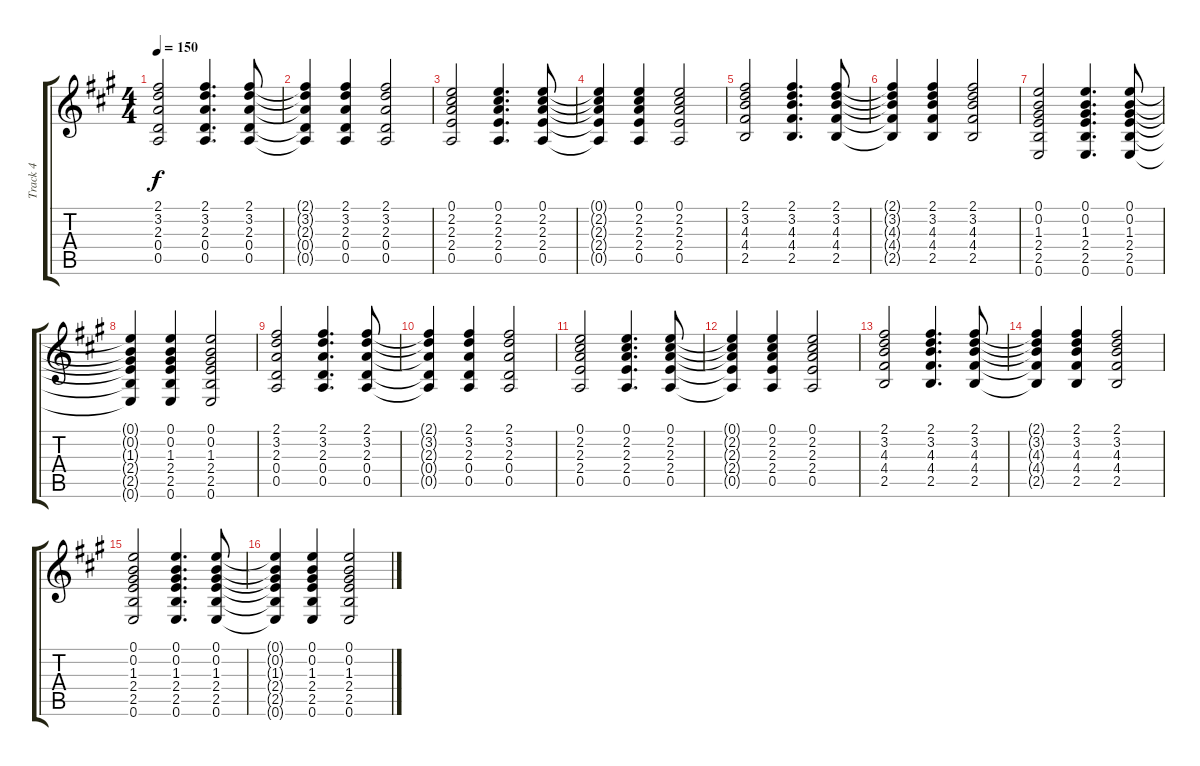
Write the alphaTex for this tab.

\track ("Track 4" "Track 4") {instrument acousticguitarsteel}
\staff {score tabs}
\tuning (E4 B3 G3 D3 A2 E2) {hide}
\ts (4 4)
\tempo 150
\clef g2
\ks a
(2.1 3.2 2.3 0.4 0.5).2{dy f} (2.1 3.2 2.3 0.4 0.5).4{d} (2.1 3.2 2.3 0.4 0.5).8 |
(2.1{t} 3.2{t} 2.3{t} 0.4{t} 0.5{t}).4 (2.1 3.2 2.3 0.4 0.5).4 (2.1 3.2 2.3 0.4 0.5).2 |
(0.1 2.2 2.3 2.4 0.5).2 (0.1 2.2 2.3 2.4 0.5).4{d} (0.1 2.2 2.3 2.4 0.5).8 |
(0.1{t} 2.2{t} 2.3{t} 2.4{t} 0.5{t}).4 (0.1 2.2 2.3 2.4 0.5).4 (0.1 2.2 2.3 2.4 0.5).2 |
(2.1 3.2 4.3 4.4 2.5).2 (2.1 3.2 4.3 4.4 2.5).4{d} (2.1 3.2 4.3 4.4 2.5).8 |
(2.1{t} 3.2{t} 4.3{t} 4.4{t} 2.5{t}).4 (2.1 3.2 4.3 4.4 2.5).4 (2.1 3.2 4.3 4.4 2.5).2 |
(0.1 0.2 1.3 2.4 2.5 0.6).2 (0.1 0.2 1.3 2.4 2.5 0.6).4{d} (0.1 0.2 1.3 2.4 2.5 0.6).8 |
(0.1{t} 0.2{t} 1.3{t} 2.4{t} 2.5{t} 0.6{t}).4 (0.1 0.2 1.3 2.4 2.5 0.6).4 (0.1 0.2 1.3 2.4 2.5 0.6).2 |
(2.1 3.2 2.3 0.4 0.5).2 (2.1 3.2 2.3 0.4 0.5).4{d} (2.1 3.2 2.3 0.4 0.5).8 |
(2.1{t} 3.2{t} 2.3{t} 0.4{t} 0.5{t}).4 (2.1 3.2 2.3 0.4 0.5).4 (2.1 3.2 2.3 0.4 0.5).2 |
(0.1 2.2 2.3 2.4 0.5).2 (0.1 2.2 2.3 2.4 0.5).4{d} (0.1 2.2 2.3 2.4 0.5).8 |
(0.1{t} 2.2{t} 2.3{t} 2.4{t} 0.5{t}).4 (0.1 2.2 2.3 2.4 0.5).4 (0.1 2.2 2.3 2.4 0.5).2 |
(2.1 3.2 4.3 4.4 2.5).2 (2.1 3.2 4.3 4.4 2.5).4{d} (2.1 3.2 4.3 4.4 2.5).8 |
(2.1{t} 3.2{t} 4.3{t} 4.4{t} 2.5{t}).4 (2.1 3.2 4.3 4.4 2.5).4 (2.1 3.2 4.3 4.4 2.5).2 |
(0.1 0.2 1.3 2.4 2.5 0.6).2 (0.1 0.2 1.3 2.4 2.5 0.6).4{d} (0.1 0.2 1.3 2.4 2.5 0.6).8 |
(0.1{t} 0.2{t} 1.3{t} 2.4{t} 2.5{t} 0.6{t}).4 (0.1 0.2 1.3 2.4 2.5 0.6).4 (0.1 0.2 1.3 2.4 2.5 0.6).2
